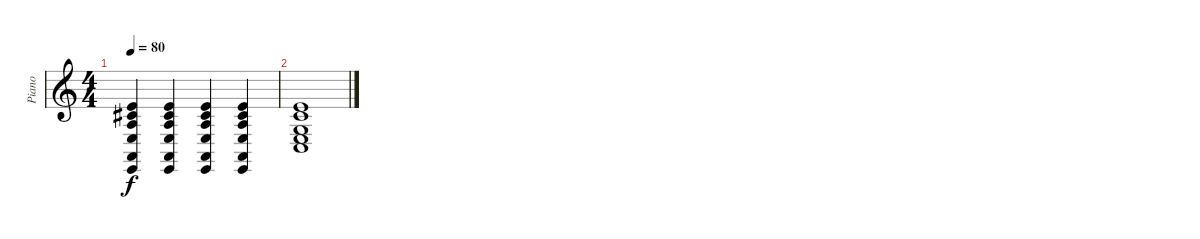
\track ("Piano" "Piano") {instrument acousticgrandpiano}
\staff {score}
\tuning (E4 B3 G3 D3 A2 E2) {hide}
\ts (4 4)
\tempo 80
\clef g2
\ks c
(0.1 2.2 2.3 2.4 0.5 0.6).4{dy f} (0.1 2.2 2.3 2.4 0.5 0.6).4 (0.1 2.2 2.3 2.4 0.5 0.6).4 (0.1 2.2 2.3 2.4 0.5 0.6).4 |
(0.1 1.2 0.3 2.4 3.5).1
